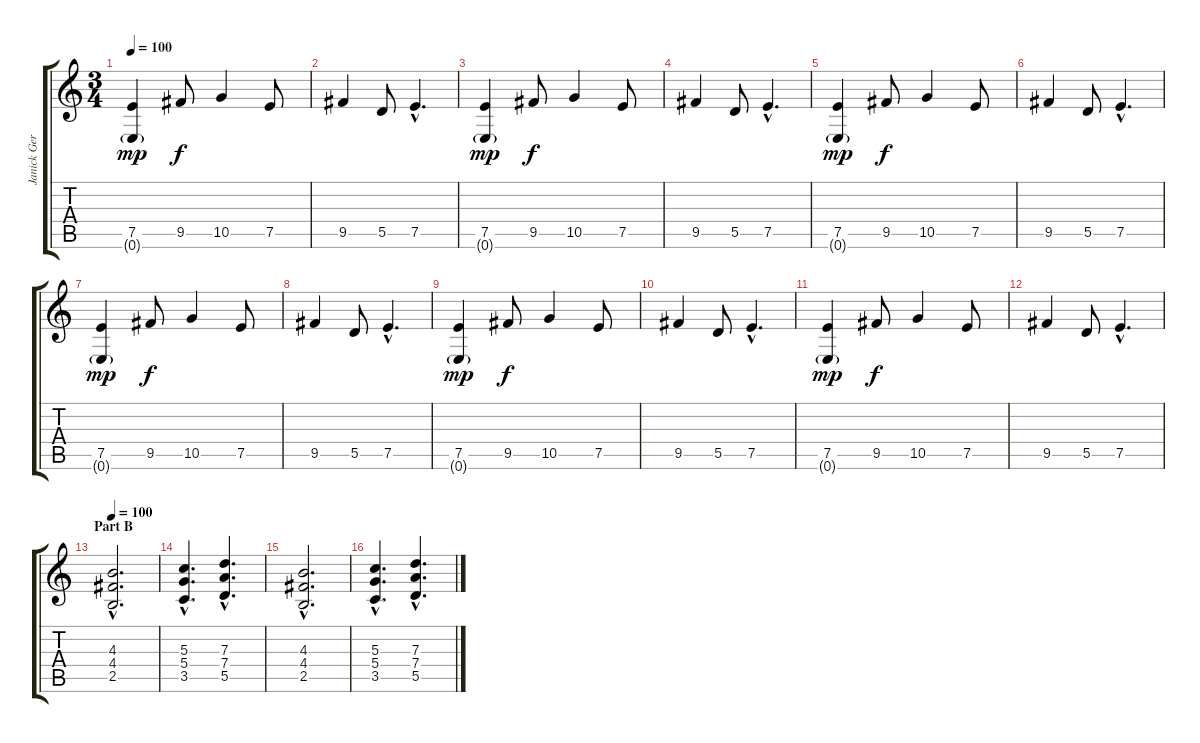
\track ("Janick Gers" "Janick Ger") {instrument distortionguitar}
\staff {score tabs}
\tuning (E4 B3 G3 D3 A2 E2) {hide}
\ts (3 4)
\tempo 100
\clef g2
\ks c
(7.5 0.6{g}).4{dy mp} 9.5.8{dy f} 10.5.4 7.5.8 |
9.5.4 5.5.8 7.5{hac}.4{d} |
(7.5 0.6{g}).4{dy mp} 9.5.8{dy f} 10.5.4 7.5.8 |
9.5.4 5.5.8 7.5{hac}.4{d} |
(7.5 0.6{g}).4{dy mp} 9.5.8{dy f} 10.5.4 7.5.8 |
9.5.4 5.5.8 7.5{hac}.4{d} |
(7.5 0.6{g}).4{dy mp} 9.5.8{dy f} 10.5.4 7.5.8 |
9.5.4 5.5.8 7.5{hac}.4{d} |
(7.5 0.6{g}).4{dy mp} 9.5.8{dy f} 10.5.4 7.5.8 |
9.5.4 5.5.8 7.5{hac}.4{d} |
(7.5 0.6{g}).4{dy mp} 9.5.8{dy f} 10.5.4 7.5.8 |
9.5.4 5.5.8 7.5{hac}.4{d} |
\section ("" "Part B")
\tempo 100
(4.3{hac} 4.4{hac} 2.5{hac}).2{d volume 12} |
(5.3{hac} 5.4{hac} 3.5{hac}).4{d} (7.3{hac} 7.4{hac} 5.5{hac}).4{d} |
(4.3{hac} 4.4{hac} 2.5{hac}).2{d} |
(5.3{hac} 5.4{hac} 3.5{hac}).4{d} (7.3{hac} 7.4{hac} 5.5{hac}).4{d}
